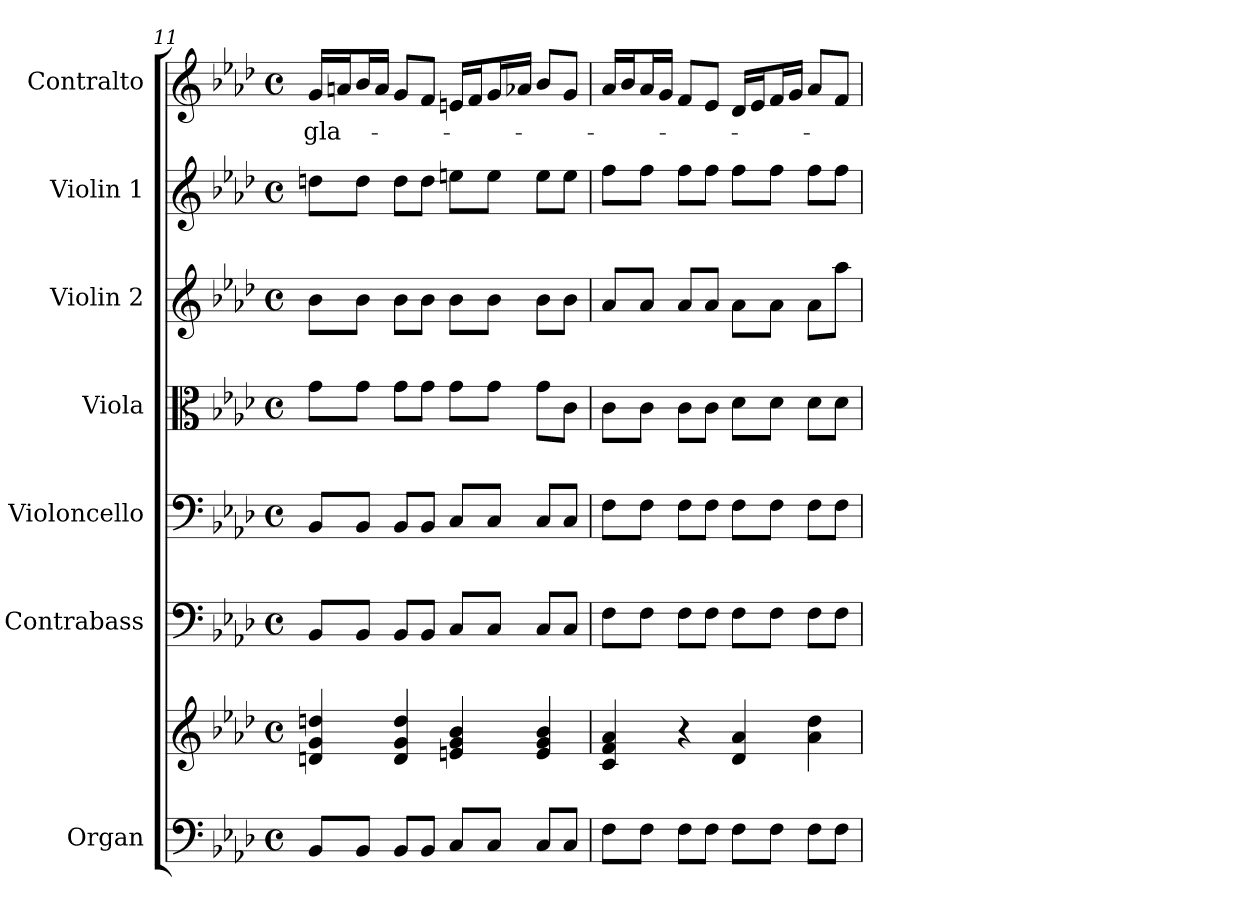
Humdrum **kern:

**kern	**kern	**kern	**kern	**kern	**kern	**kern	**kern	**text
*part7	*part7	*part6	*part5	*part4	*part3	*part2	*part1	*part1
*staff8	*staff7	*staff6	*staff5	*staff4	*staff3	*staff2	*staff1	*staff1
*I"Organ	*	*I"Contrabass	*I"Violoncello	*I"Viola	*I"Violin 2	*I"Violin 1	*I"Contralto	*
*I'Org.	*	*I'Cb.	*I'Vc.	*I'Vla.	*I'Vln. 2	*I'Vln. 1	*I'C.	*
*clefF4	*clefG2	*clefF4	*clefF4	*clefC3	*clefG2	*clefG2	*clefG2	*
*	*	*ITrd7c12	*	*	*	*	*	*
*k[b-e-a-d-]	*k[b-e-a-d-]	*k[b-e-a-d-]	*k[b-e-a-d-]	*k[b-e-a-d-]	*k[b-e-a-d-]	*k[b-e-a-d-]	*k[b-e-a-d-]	*
*f:	*f:	*f:	*f:	*f:	*f:	*f:	*f:	*
*M4/4	*M4/4	*M4/4	*M4/4	*M4/4	*M4/4	*M4/4	*M4/4	*
*met(c)	*met(c)	*met(c)	*met(c)	*met(c)	*met(c)	*met(c)	*met(c)	*
=11	=11	=11	=11	=11	=11	=11	=11	=11
!	!	!	!	!	!	!	!	!LO:LY:b:color=#000000
8BB-i/L	4dni/ 4gi 4ddni	8BBB-i/L	8BB-i/L	8gi\L	8b-i\L	8ddni\L	16gi/LL	gla-
.	.	.	.	.	.	.	16ani/J	.
8BB-i/J	.	8BBB-i/J	8BB-i/J	8gi\J	8b-i\J	8ddi\J	16b-i/L	.
.	.	.	.	.	.	.	16ai/JJ	.
8BB-i/L	4di/ 4gi 4ddi	8BBB-i/L	8BB-i/L	8gi\L	8b-i\L	8ddi\L	8gi/L	.
8BB-i/J	.	8BBB-i/J	8BB-i/J	8gi\J	8b-i\J	8ddi\J	8fi/J	.
8Ci/L	4eni/ 4gi 4b-i	8CCi/L	8Ci/L	8gi\L	8b-i\L	8eeni\L	16eni/LL	.
.	.	.	.	.	.	.	16fi/J	.
8Ci/J	.	8CCi/J	8Ci/J	8gi\J	8b-i\J	8eei\J	16gi/L	.
.	.	.	.	.	.	.	16a-Xi/JJ	.
8Ci/L	4ei/ 4gi 4b-i	8CCi/L	8Ci/L	8gi\L	8b-i\L	8eei\L	8b-i/L	.
8Ci/J	.	8CCi/J	8Ci/J	8ci\J	8b-i\J	8eei\J	8gi/J	.
!!LO:LB:g=z
=12	=12	=12	=12	=12	=12	=12	=12	=12
8Fi\L	4ci/ 4fi 4a-i	8FFi\L	8Fi\L	8ci\L	8a-i/L	8ffi\L	16a-i/LL	.
.	.	.	.	.	.	.	16b-i/J	.
8Fi\J	.	8FFi\J	8Fi\J	8ci\J	8a-i/J	8ffi\J	16a-i/L	.
.	.	.	.	.	.	.	16gi/JJ	.
8Fi\L	4r	8FFi\L	8Fi\L	8ci\L	8a-i/L	8ffi\L	8fi/L	.
8Fi\J	.	8FFi\J	8Fi\J	8ci\J	8a-i/J	8ffi\J	8e-i/J	.
8Fi\L	4d-i/ 4a-i	8FFi\L	8Fi\L	8d-i\L	8a-i\L	8ffi\L	16d-i/LL	.
.	.	.	.	.	.	.	16e-i/J	.
8Fi\J	.	8FFi\J	8Fi\J	8d-i\J	8a-i\J	8ffi\J	16fi/L	.
.	.	.	.	.	.	.	16gi/JJ	.
8Fi\L	4a-i\ 4dd-i	8FFi\L	8Fi\L	8d-i\L	8a-i\L	8ffi\L	8a-i/L	.
8Fi\J	.	8FFi\J	8Fi\J	8d-i\J	8aa-i\J	8ffi\J	8fi/J	.
=	=	=	=	=	=	=	=	=
*-	*-	*-	*-	*-	*-	*-	*-	*-
